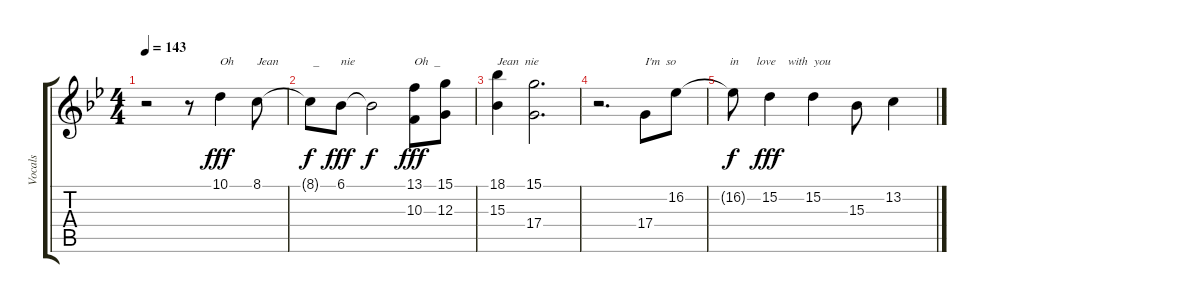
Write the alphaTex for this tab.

\track ("Vocals" "Vocals") {instrument voiceoohs}
\staff {score tabs}
\tuning (E4 B3 G3 D3 A2 E2) {hide}
\ts (4 4)
\tempo 143
\clef g2
\ks bb
r.2{dy f} r.8 10.1.4{txt "Oh" dy fff} 8.1.8{txt "Jean"} |
8.1{t}.8{txt " _ " dy f} 6.1.8{txt "nie" dy fff} 6.1{t}.2{dy f} (13.1 10.3).8{txt "Oh  _" dy fff} (15.1 12.3).8 |
(18.1 15.3).4{txt "Jean  nie"} (15.1 17.4).2{d} |
r.2{d} 17.4.8{txt "I'm  so                  in      love    with  you"} 16.2.8 |
16.2{t}.8{dy f} 15.2.4{dy fff} 15.2.4 15.3.8 13.2.4
